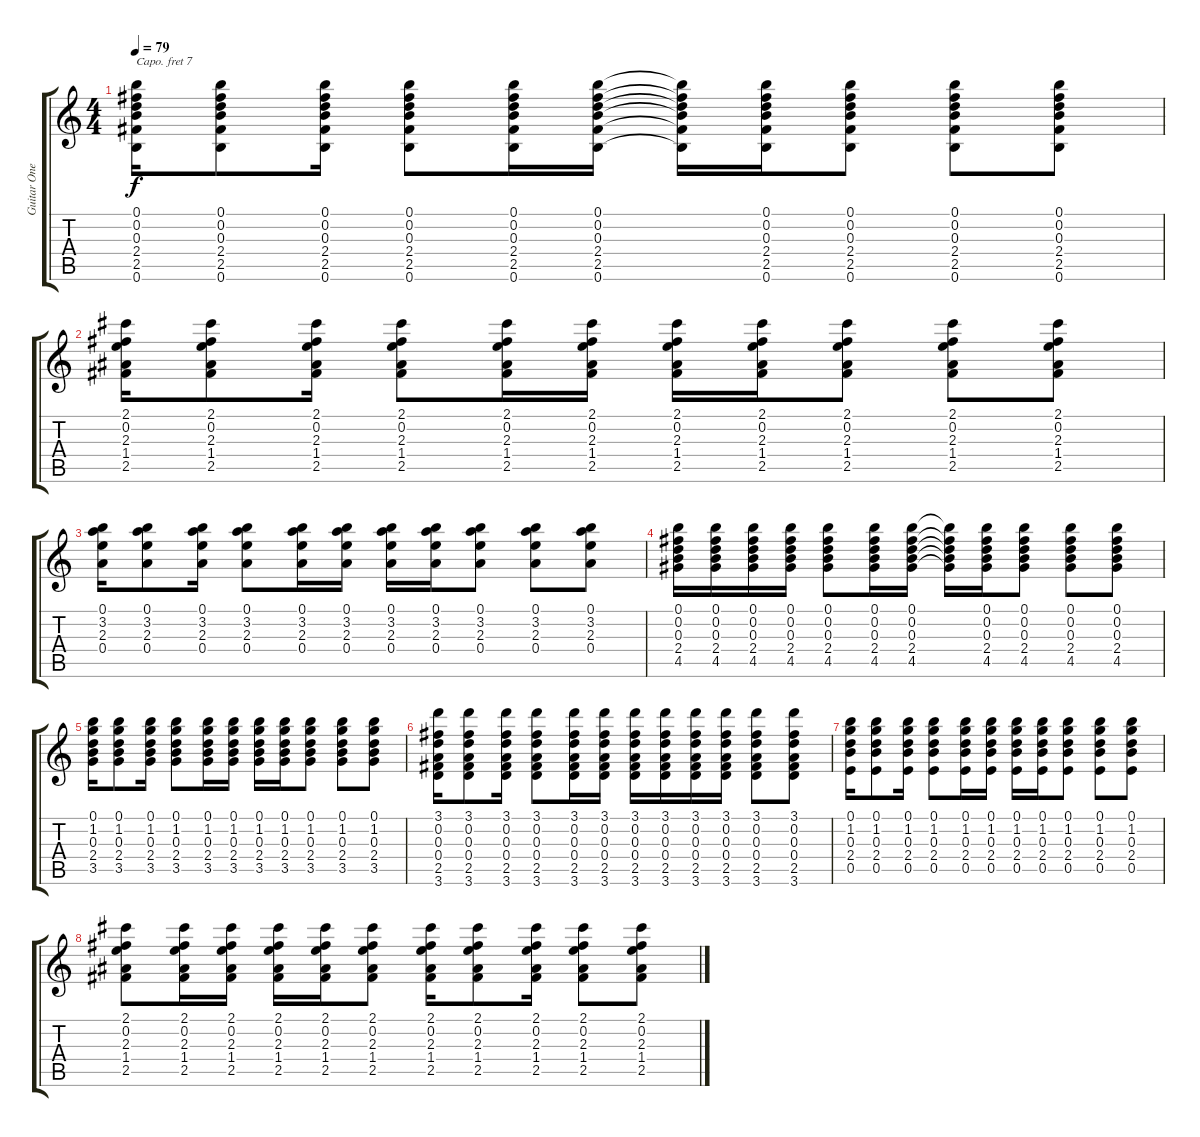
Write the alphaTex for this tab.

\track ("Guitar One" "Guitar One") {instrument acousticguitarsteel}
\staff {score tabs}
\capo 7
\tuning (E4 B3 G3 D3 A2 E2) {hide}
\ts (4 4)
\tempo 79
\clef g2
\ks c
(0.1 0.2 0.3 2.4 2.5 0.6).16{dy f} (0.1 0.2 0.3 2.4 2.5 0.6).8 (0.1 0.2 0.3 2.4 2.5 0.6).16 (0.1 0.2 0.3 2.4 2.5 0.6).8 (0.1 0.2 0.3 2.4 2.5 0.6).16 (0.1 0.2 0.3 2.4 2.5 0.6).16 (0.1{t} 0.2{t} 0.3{t} 2.4{t} 2.5{t} 0.6{t}).16 (0.1 0.2 0.3 2.4 2.5 0.6).16 (0.1 0.2 0.3 2.4 2.5 0.6).8 (0.1 0.2 0.3 2.4 2.5 0.6).8 (0.1 0.2 0.3 2.4 2.5 0.6).8 |
(2.1 0.2 2.3 1.4 2.5).16 (2.1 0.2 2.3 1.4 2.5).8 (2.1 0.2 2.3 1.4 2.5).16 (2.1 0.2 2.3 1.4 2.5).8 (2.1 0.2 2.3 1.4 2.5).16 (2.1 0.2 2.3 1.4 2.5).16 (2.1 0.2 2.3 1.4 2.5).16 (2.1 0.2 2.3 1.4 2.5).16 (2.1 0.2 2.3 1.4 2.5).8 (2.1 0.2 2.3 1.4 2.5).8 (2.1 0.2 2.3 1.4 2.5).8 |
(0.1 3.2 2.3 0.4).16 (0.1 3.2 2.3 0.4).8 (0.1 3.2 2.3 0.4).16 (0.1 3.2 2.3 0.4).8 (0.1 3.2 2.3 0.4).16 (0.1 3.2 2.3 0.4).16 (0.1 3.2 2.3 0.4).16 (0.1 3.2 2.3 0.4).16 (0.1 3.2 2.3 0.4).8 (0.1 3.2 2.3 0.4).8 (0.1 3.2 2.3 0.4).8 |
(0.1 0.2 0.3 2.4 4.5).16 (0.1 0.2 0.3 2.4 4.5).16 (0.1 0.2 0.3 2.4 4.5).16 (0.1 0.2 0.3 2.4 4.5).16 (0.1 0.2 0.3 2.4 4.5).8 (0.1 0.2 0.3 2.4 4.5).16 (0.1 0.2 0.3 2.4 4.5).16 (0.1{t} 0.2{t} 0.3{t} 2.4{t} 4.5{t}).16 (0.1 0.2 0.3 2.4 4.5).16 (0.1 0.2 0.3 2.4 4.5).8 (0.1 0.2 0.3 2.4 4.5).8 (0.1 0.2 0.3 2.4 4.5).8 |
(0.1 1.2 0.3 2.4 3.5).16 (0.1 1.2 0.3 2.4 3.5).8 (0.1 1.2 0.3 2.4 3.5).16 (0.1 1.2 0.3 2.4 3.5).8 (0.1 1.2 0.3 2.4 3.5).16 (0.1 1.2 0.3 2.4 3.5).16 (0.1 1.2 0.3 2.4 3.5).16 (0.1 1.2 0.3 2.4 3.5).16 (0.1 1.2 0.3 2.4 3.5).8 (0.1 1.2 0.3 2.4 3.5).8 (0.1 1.2 0.3 2.4 3.5).8 |
(3.1 0.2 0.3 0.4 2.5 3.6).16 (3.1 0.2 0.3 0.4 2.5 3.6).8 (3.1 0.2 0.3 0.4 2.5 3.6).16 (3.1 0.2 0.3 0.4 2.5 3.6).8 (3.1 0.2 0.3 0.4 2.5 3.6).16 (3.1 0.2 0.3 0.4 2.5 3.6).16 (3.1 0.2 0.3 0.4 2.5 3.6).16 (3.1 0.2 0.3 0.4 2.5 3.6).16 (3.1 0.2 0.3 0.4 2.5 3.6).16 (3.1 0.2 0.3 0.4 2.5 3.6).16 (3.1 0.2 0.3 0.4 2.5 3.6).8 (3.1 0.2 0.3 0.4 2.5 3.6).8 |
(0.1 1.2 0.3 2.4 0.5).16{volume 0} (0.1 1.2 0.3 2.4 0.5).8 (0.1 1.2 0.3 2.4 0.5).16 (0.1 1.2 0.3 2.4 0.5).8 (0.1 1.2 0.3 2.4 0.5).16 (0.1 1.2 0.3 2.4 0.5).16 (0.1 1.2 0.3 2.4 0.5).16 (0.1 1.2 0.3 2.4 0.5).16 (0.1 1.2 0.3 2.4 0.5).8 (0.1 1.2 0.3 2.4 0.5).8 (0.1 1.2 0.3 2.4 0.5).8 |
(2.1 0.2 2.3 1.4 2.5).8 (2.1 0.2 2.3 1.4 2.5).16 (2.1 0.2 2.3 1.4 2.5).16 (2.1 0.2 2.3 1.4 2.5).16 (2.1 0.2 2.3 1.4 2.5).16 (2.1 0.2 2.3 1.4 2.5).8 (2.1 0.2 2.3 1.4 2.5).16 (2.1 0.2 2.3 1.4 2.5).8 (2.1 0.2 2.3 1.4 2.5).16 (2.1 0.2 2.3 1.4 2.5).8 (2.1 0.2 2.3 1.4 2.5).8
